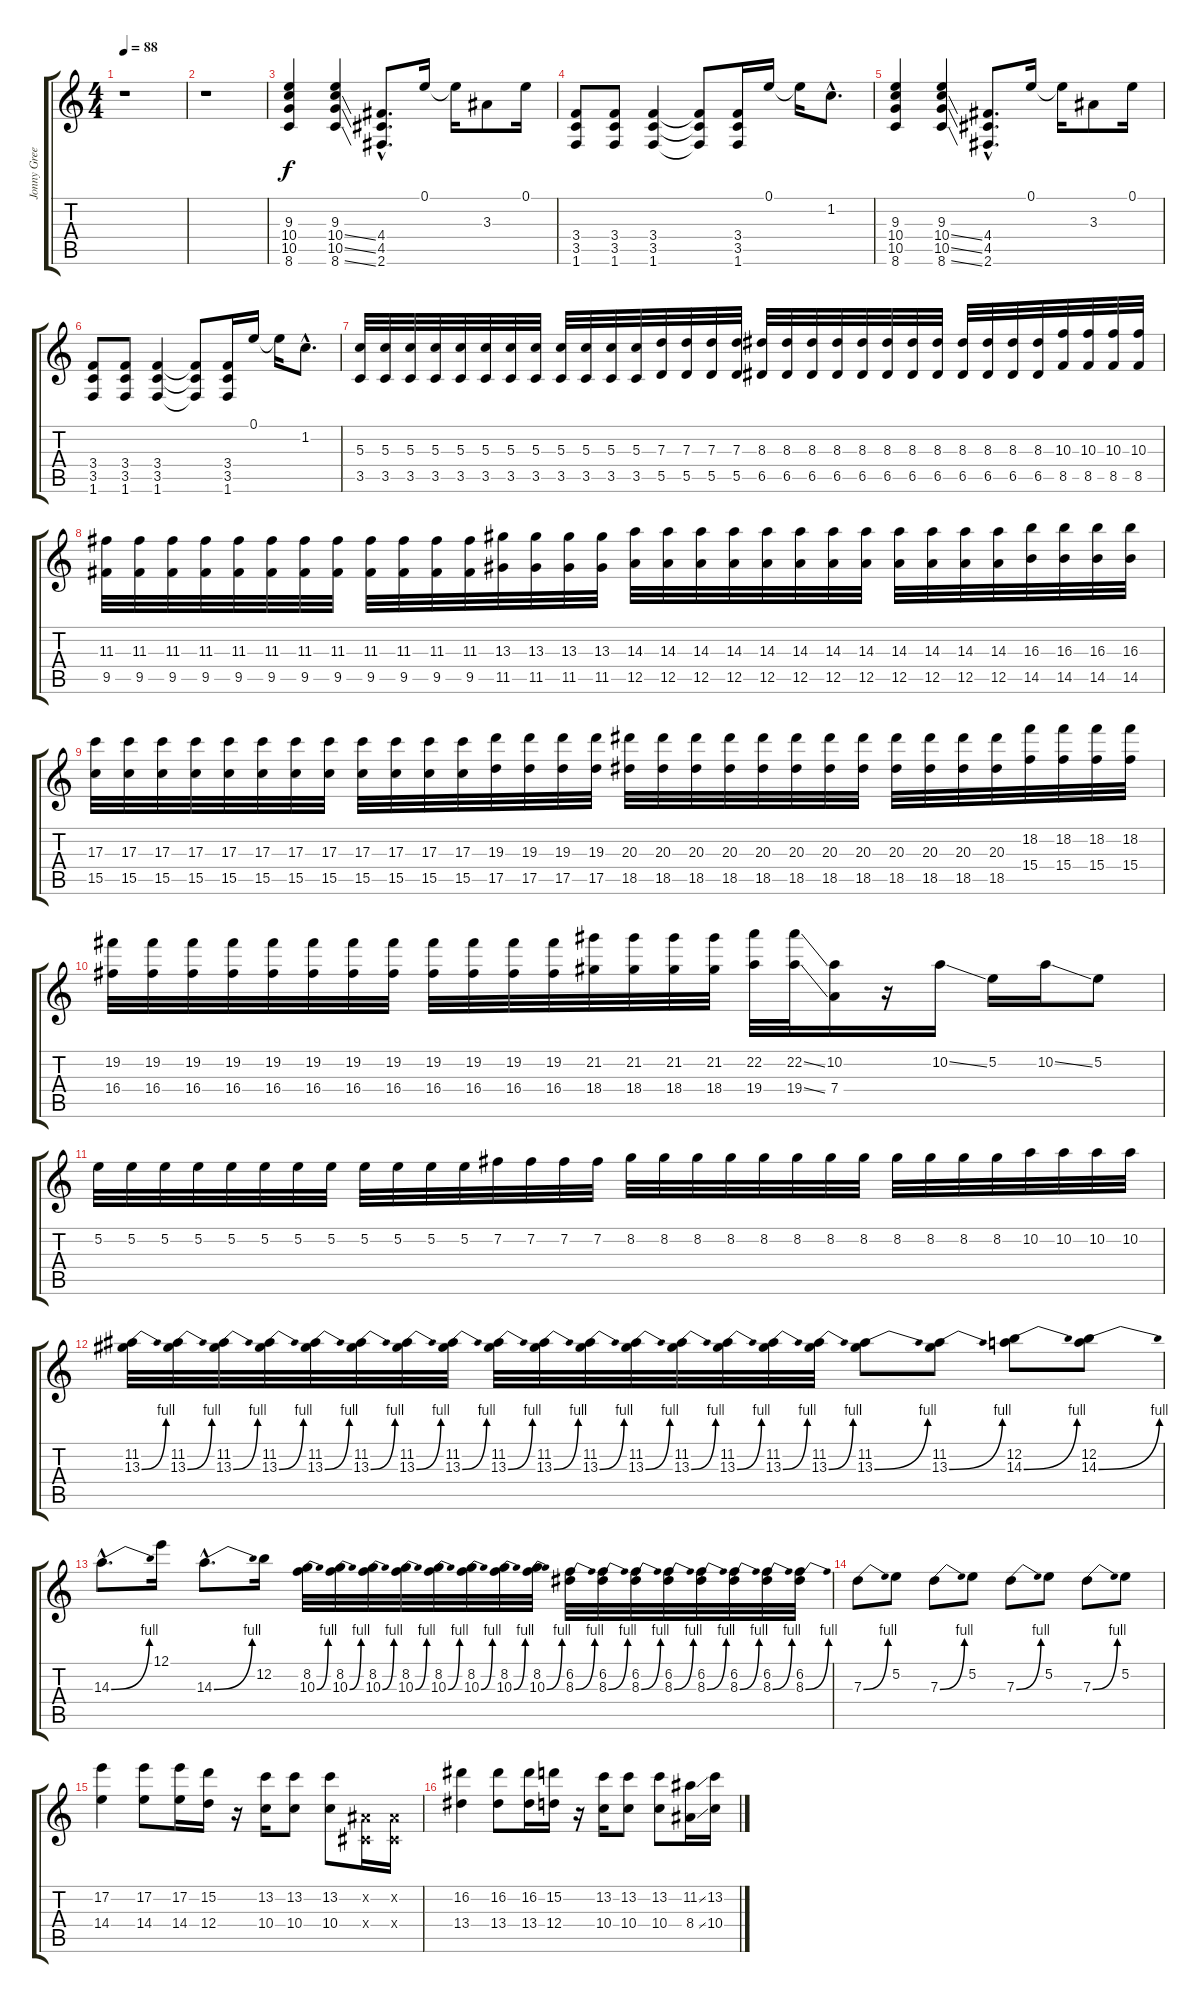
\track ("Jonny Greenwood" "Jonny Gree") {instrument distortionguitar}
\staff {score tabs}
\tuning (E4 B3 G3 D3 A2 E2) {hide}
\ts (4 4)
\tempo 88
\clef g2
\ks c
r.1{dy f} |
r.1 |
(9.3 10.4 10.5 8.6).4 (9.3 10.4{ss} 10.5{ss} 8.6{ss}).4 (4.4{hac} 4.5{hac} 2.6{hac}).8{d} 0.1.16 0.1{t}.16 3.3.8 0.1.16 |
(3.4 3.5 1.6).8 (3.4 3.5 1.6).8 (3.4 3.5 1.6).4 (3.4{t} 3.5{t} 1.6{t}).8 (3.4 3.5 1.6).16 0.1.16 0.1{t}.16 1.2{hac}.8{d} |
(9.3 10.4 10.5 8.6).4 (9.3 10.4{ss} 10.5{ss} 8.6{ss}).4 (4.4{hac} 4.5{hac} 2.6{hac}).8{d} 0.1.16 0.1{t}.16 3.3.8 0.1.16 |
(3.4 3.5 1.6).8 (3.4 3.5 1.6).8 (3.4 3.5 1.6).4 (3.4{t} 3.5{t} 1.6{t}).8 (3.4 3.5 1.6).16 0.1.16 0.1{t}.16 1.2{hac}.8{d} |
(5.3 3.5).32 (5.3 3.5).32 (5.3 3.5).32 (5.3 3.5).32 (5.3 3.5).32 (5.3 3.5).32 (5.3 3.5).32 (5.3 3.5).32 (5.3 3.5).32 (5.3 3.5).32 (5.3 3.5).32 (5.3 3.5).32 (7.3 5.5).32 (7.3 5.5).32 (7.3 5.5).32 (7.3 5.5).32 (8.3 6.5).32 (8.3 6.5).32 (8.3 6.5).32 (8.3 6.5).32 (8.3 6.5).32 (8.3 6.5).32 (8.3 6.5).32 (8.3 6.5).32 (8.3 6.5).32 (8.3 6.5).32 (8.3 6.5).32 (8.3 6.5).32 (10.3 8.5).32 (10.3 8.5).32 (10.3 8.5).32 (10.3 8.5).32 |
(11.3 9.5).32 (11.3 9.5).32 (11.3 9.5).32 (11.3 9.5).32 (11.3 9.5).32 (11.3 9.5).32 (11.3 9.5).32 (11.3 9.5).32 (11.3 9.5).32 (11.3 9.5).32 (11.3 9.5).32 (11.3 9.5).32 (13.3 11.5).32 (13.3 11.5).32 (13.3 11.5).32 (13.3 11.5).32 (14.3 12.5).32 (14.3 12.5).32 (14.3 12.5).32 (14.3 12.5).32 (14.3 12.5).32 (14.3 12.5).32 (14.3 12.5).32 (14.3 12.5).32 (14.3 12.5).32 (14.3 12.5).32 (14.3 12.5).32 (14.3 12.5).32 (16.3 14.5).32 (16.3 14.5).32 (16.3 14.5).32 (16.3 14.5).32 |
(17.3 15.5).32 (17.3 15.5).32 (17.3 15.5).32 (17.3 15.5).32 (17.3 15.5).32 (17.3 15.5).32 (17.3 15.5).32 (17.3 15.5).32 (17.3 15.5).32 (17.3 15.5).32 (17.3 15.5).32 (17.3 15.5).32 (19.3 17.5).32 (19.3 17.5).32 (19.3 17.5).32 (19.3 17.5).32 (20.3 18.5).32 (20.3 18.5).32 (20.3 18.5).32 (20.3 18.5).32 (20.3 18.5).32 (20.3 18.5).32 (20.3 18.5).32 (20.3 18.5).32 (20.3 18.5).32 (20.3 18.5).32 (20.3 18.5).32 (20.3 18.5).32 (18.2 15.4).32 (18.2 15.4).32 (18.2 15.4).32 (18.2 15.4).32 |
(19.2 16.4).32 (19.2 16.4).32 (19.2 16.4).32 (19.2 16.4).32 (19.2 16.4).32 (19.2 16.4).32 (19.2 16.4).32 (19.2 16.4).32 (19.2 16.4).32 (19.2 16.4).32 (19.2 16.4).32 (19.2 16.4).32 (21.2 18.4).32 (21.2 18.4).32 (21.2 18.4).32 (21.2 18.4).32 (22.2 19.4).32 (22.2{ss} 19.4{ss}).32 (10.2 7.4).16 r.16 10.2{ss}.16 5.2.16 10.2{ss}.16 5.2.8 |
5.2.32 5.2.32 5.2.32 5.2.32 5.2.32 5.2.32 5.2.32 5.2.32 5.2.32 5.2.32 5.2.32 5.2.32 7.2.32 7.2.32 7.2.32 7.2.32 8.2.32 8.2.32 8.2.32 8.2.32 8.2.32 8.2.32 8.2.32 8.2.32 8.2.32 8.2.32 8.2.32 8.2.32 10.2.32 10.2.32 10.2.32 10.2.32 |
(11.2 13.3{be (bend 0 0 60 4)}).32 (11.2 13.3{be (bend 0 0 60 4)}).32 (11.2 13.3{be (bend 0 0 60 4)}).32 (11.2 13.3{be (bend 0 0 60 4)}).32 (11.2 13.3{be (bend 0 0 60 4)}).32 (11.2 13.3{be (bend 0 0 60 4)}).32 (11.2 13.3{be (bend 0 0 60 4)}).32 (11.2 13.3{be (bend 0 0 60 4)}).32 (11.2 13.3{be (bend 0 0 60 4)}).32 (11.2 13.3{be (bend 0 0 60 4)}).32 (11.2 13.3{be (bend 0 0 60 4)}).32 (11.2 13.3{be (bend 0 0 60 4)}).32 (11.2 13.3{be (bend 0 0 60 4)}).32 (11.2 13.3{be (bend 0 0 60 4)}).32 (11.2 13.3{be (bend 0 0 60 4)}).32 (11.2 13.3{be (bend 0 0 60 4)}).32 (11.2 13.3{be (bend 0 0 60 4)}).8 (11.2 13.3{be (bend 0 0 60 4)}).8 (12.2 14.3{be (bend 0 0 60 4)}).8 (12.2 14.3{be (bend 0 0 60 4)}).8 |
14.3{be (bend 0 0 60 4) hac}.8{d} 12.1.16 14.3{be (bend 0 0 60 4) hac}.8{d} 12.2.16 (8.2 10.3{be (bend 0 0 60 4)}).32 (8.2 10.3{be (bend 0 0 60 4)}).32 (8.2 10.3{be (bend 0 0 60 4)}).32 (8.2 10.3{be (bend 0 0 60 4)}).32 (8.2 10.3{be (bend 0 0 60 4)}).32 (8.2 10.3{be (bend 0 0 60 4)}).32 (8.2 10.3{be (bend 0 0 60 4)}).32 (8.2 10.3{be (bend 0 0 60 4)}).32 (6.2 8.3{be (bend 0 0 60 4)}).32 (6.2 8.3{be (bend 0 0 60 4)}).32 (6.2 8.3{be (bend 0 0 60 4)}).32 (6.2 8.3{be (bend 0 0 60 4)}).32 (6.2 8.3{be (bend 0 0 60 4)}).32 (6.2 8.3{be (bend 0 0 60 4)}).32 (6.2 8.3{be (bend 0 0 60 4)}).32 (6.2 8.3{be (bend 0 0 60 4)}).32 |
7.3{be (bend 0 0 60 4)}.8 5.2.8 7.3{be (bend 0 0 60 4)}.8 5.2.8 7.3{be (bend 0 0 60 4)}.8 5.2.8 7.3{be (bend 0 0 60 4)}.8 5.2.8 |
(17.2 14.4).4{instrument electricguitarjazz} (17.2 14.4).8 (17.2 14.4).16 (15.2 12.4).16 r.16 (13.2 10.4).16 (13.2 10.4).8 (13.2 10.4).8 (-1.2{x} -1.4{x}).16 (-1.2{x} -1.4{x}).16 |
(16.2 13.4).4 (16.2 13.4).8 (16.2 13.4).16 (15.2 12.4).16 r.16 (13.2 10.4).16 (13.2 10.4).8 (13.2 10.4).8 (11.2{ss} 8.4{ss}).16 (13.2 10.4).16
